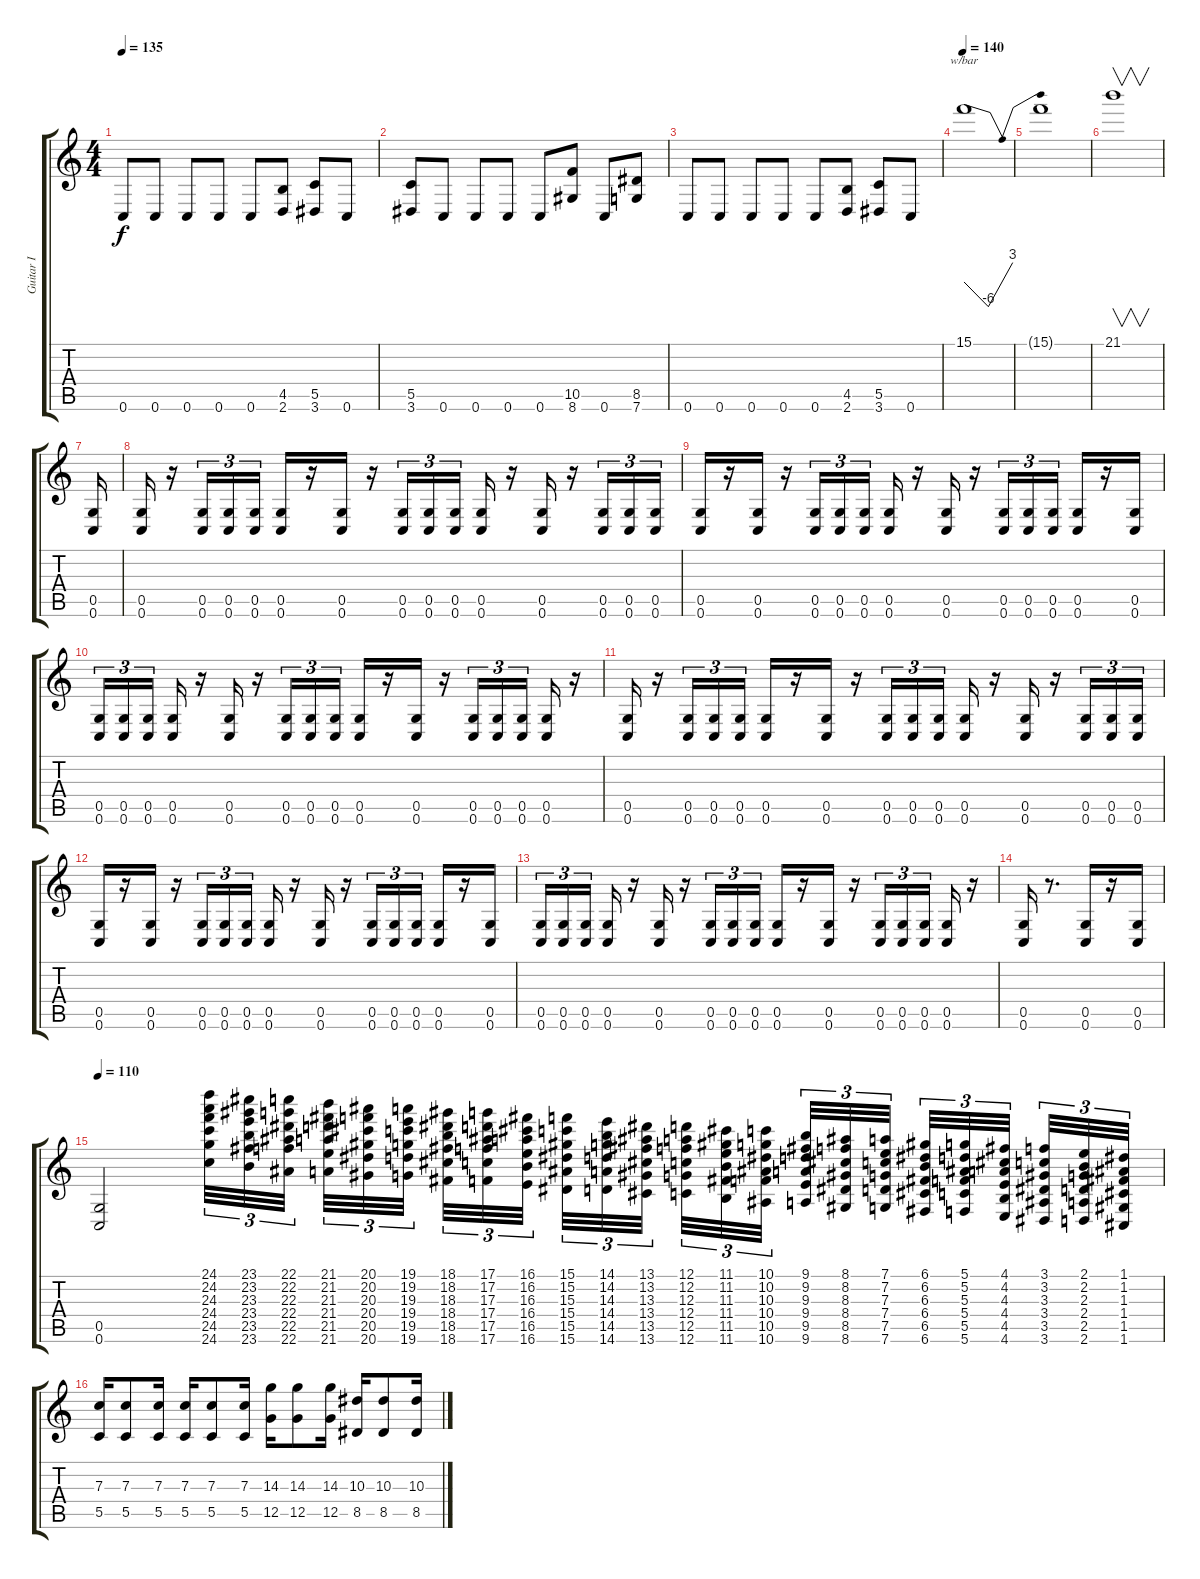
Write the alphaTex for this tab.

\track ("Guitar I" "Guitar I") {instrument distortionguitar}
\staff {score tabs}
\tuning (D4 A3 F3 C3 G2 C2) {hide}
\ts (4 4)
\tempo 135
\clef g2
\ks c
0.6.8{dy f} 0.6.8 0.6.8 0.6.8 0.6.8 (4.5 2.6).8 (5.5 3.6).8 0.6.8 |
(5.5 3.6).8 0.6.8 0.6.8 0.6.8 0.6.8 (10.5 8.6).8 0.6.8 (8.5 7.6).8 |
0.6.8 0.6.8 0.6.8 0.6.8 0.6.8 (4.5 2.6).8 (5.5 3.6).8 0.6.8 |
\tempo 140
15.1.1{tbe (dip default 0 0 50 -24 60 12)} |
15.1{t}.1 |
21.1.1{v} |
(0.5 0.6).16 |
(0.5 0.6).16 r.16 (0.5 0.6).16{tu (3 2)} (0.5 0.6).16{tu (3 2)} (0.5 0.6).16{tu (3 2)} (0.5 0.6).16 r.16 (0.5 0.6).16 r.16 (0.5 0.6).16{tu (3 2)} (0.5 0.6).16{tu (3 2)} (0.5 0.6).16{tu (3 2) beam splitsecondary} (0.5 0.6).16 r.16 (0.5 0.6).16 r.16 (0.5 0.6).16{tu (3 2)} (0.5 0.6).16{tu (3 2)} (0.5 0.6).16{tu (3 2)} |
(0.5 0.6).16 r.16 (0.5 0.6).16 r.16 (0.5 0.6).16{tu (3 2)} (0.5 0.6).16{tu (3 2)} (0.5 0.6).16{tu (3 2) beam splitsecondary} (0.5 0.6).16 r.16 (0.5 0.6).16 r.16 (0.5 0.6).16{tu (3 2)} (0.5 0.6).16{tu (3 2)} (0.5 0.6).16{tu (3 2)} (0.5 0.6).16 r.16 (0.5 0.6).16 |
(0.5 0.6).16{tu (3 2)} (0.5 0.6).16{tu (3 2)} (0.5 0.6).16{tu (3 2) beam splitsecondary} (0.5 0.6).16 r.16 (0.5 0.6).16 r.16 (0.5 0.6).16{tu (3 2)} (0.5 0.6).16{tu (3 2)} (0.5 0.6).16{tu (3 2)} (0.5 0.6).16 r.16 (0.5 0.6).16 r.16 (0.5 0.6).16{tu (3 2)} (0.5 0.6).16{tu (3 2)} (0.5 0.6).16{tu (3 2) beam splitsecondary} (0.5 0.6).16 r.16 |
(0.5 0.6).16 r.16 (0.5 0.6).16{tu (3 2)} (0.5 0.6).16{tu (3 2)} (0.5 0.6).16{tu (3 2)} (0.5 0.6).16 r.16 (0.5 0.6).16 r.16 (0.5 0.6).16{tu (3 2)} (0.5 0.6).16{tu (3 2)} (0.5 0.6).16{tu (3 2) beam splitsecondary} (0.5 0.6).16 r.16 (0.5 0.6).16 r.16 (0.5 0.6).16{tu (3 2)} (0.5 0.6).16{tu (3 2)} (0.5 0.6).16{tu (3 2)} |
(0.5 0.6).16 r.16 (0.5 0.6).16 r.16 (0.5 0.6).16{tu (3 2)} (0.5 0.6).16{tu (3 2)} (0.5 0.6).16{tu (3 2) beam splitsecondary} (0.5 0.6).16 r.16 (0.5 0.6).16 r.16 (0.5 0.6).16{tu (3 2)} (0.5 0.6).16{tu (3 2)} (0.5 0.6).16{tu (3 2)} (0.5 0.6).16 r.16 (0.5 0.6).16 |
(0.5 0.6).16{tu (3 2)} (0.5 0.6).16{tu (3 2)} (0.5 0.6).16{tu (3 2) beam splitsecondary} (0.5 0.6).16 r.16 (0.5 0.6).16 r.16 (0.5 0.6).16{tu (3 2)} (0.5 0.6).16{tu (3 2)} (0.5 0.6).16{tu (3 2)} (0.5 0.6).16 r.16 (0.5 0.6).16 r.16 (0.5 0.6).16{tu (3 2)} (0.5 0.6).16{tu (3 2)} (0.5 0.6).16{tu (3 2) beam splitsecondary} (0.5 0.6).16 r.16 |
(0.5 0.6).16 r.8{d} (0.5 0.6).16 r.16 (0.5 0.6).16 |
\tempo 110
(0.5 0.6).2 (24.1 24.2 24.3 24.4 24.5 24.6).32{tu (3 2)} (23.1 23.2 23.3 23.4 23.5 23.6).32{tu (3 2)} (22.1 22.2 22.3 22.4 22.5 22.6).32{tu (3 2) beam splitsecondary} (21.1 21.2 21.3 21.4 21.5 21.6).32{tu (3 2)} (20.1 20.2 20.3 20.4 20.5 20.6).32{tu (3 2)} (19.1 19.2 19.3 19.4 19.5 19.6).32{tu (3 2) beam splitsecondary} (18.1 18.2 18.3 18.4 18.5 18.6).32{tu (3 2)} (17.1 17.2 17.3 17.4 17.5 17.6).32{tu (3 2)} (16.1 16.2 16.3 16.4 16.5 16.6).32{tu (3 2) beam splitsecondary} (15.1 15.2 15.3 15.4 15.5 15.6).32{tu (3 2)} (14.1 14.2 14.3 14.4 14.5 14.6).32{tu (3 2)} (13.1 13.2 13.3 13.4 13.5 13.6).32{tu (3 2)} (12.1 12.2 12.3 12.4 12.5 12.6).32{tu (3 2)} (11.1 11.2 11.3 11.4 11.5 11.6).32{tu (3 2)} (10.1 10.2 10.3 10.4 10.5 10.6).32{tu (3 2) beam splitsecondary} (9.1 9.2 9.3 9.4 9.5 9.6).32{tu (3 2)} (8.1 8.2 8.3 8.4 8.5 8.6).32{tu (3 2)} (7.1 7.2 7.3 7.4 7.5 7.6).32{tu (3 2) beam splitsecondary} (6.1 6.2 6.3 6.4 6.5 6.6).32{tu (3 2)} (5.1 5.2 5.3 5.4 5.5 5.6).32{tu (3 2)} (4.1 4.2 4.3 4.4 4.5 4.6).32{tu (3 2) beam splitsecondary} (3.1 3.2 3.3 3.4 3.5 3.6).32{tu (3 2)} (2.1 2.2 2.3 2.4 2.5 2.6).32{tu (3 2)} (1.1 1.2 1.3 1.4 1.5 1.6).32{tu (3 2)} |
(7.3 5.5).16 (7.3 5.5).8 (7.3 5.5).16 (7.3 5.5).16 (7.3 5.5).8 (7.3 5.5).16 (14.3 12.5).16 (14.3 12.5).8 (14.3 12.5).16 (10.3 8.5).16 (10.3 8.5).8 (10.3 8.5).16
